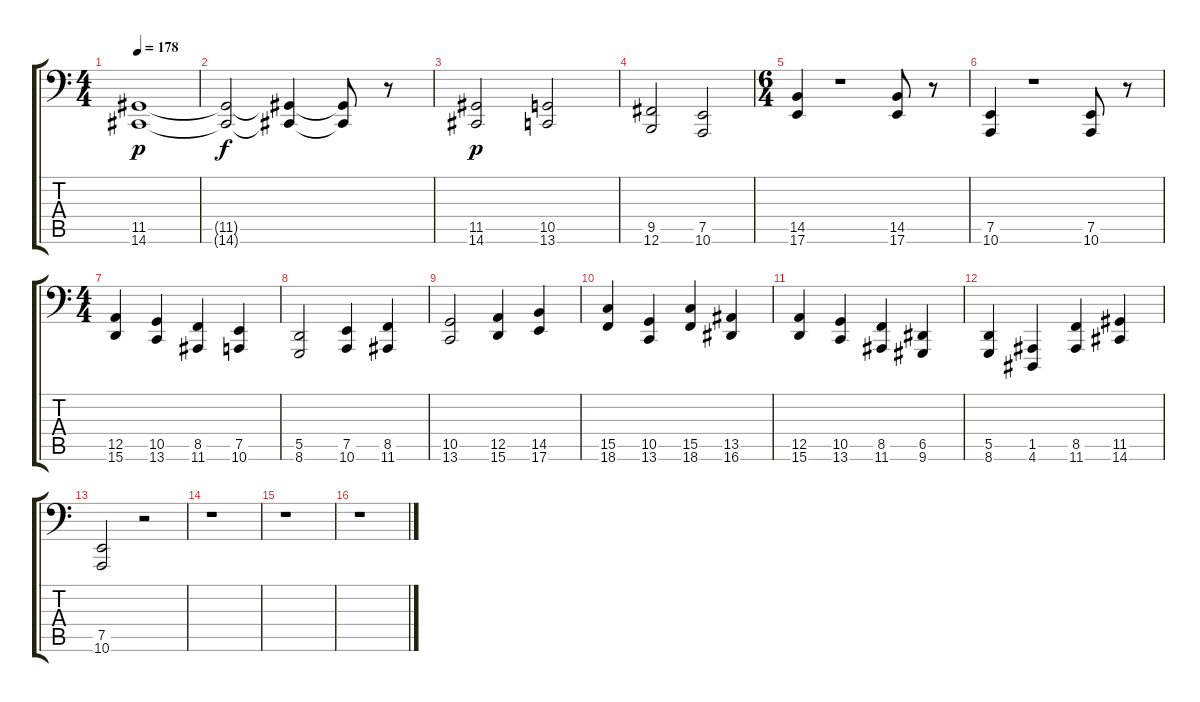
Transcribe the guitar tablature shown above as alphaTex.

\track "" {instrument churchorgan}
\staff {score tabs}
\tuning (E3 B2 G2 D2 A1 B0) {hide}
\ts (4 4)
\tempo 178
\clef f4
\ks c
(11.5 14.6).1{dy p} |
(11.5{t} 14.6{t}).2{dy f} (11.5{t} 14.6{t}).4 (11.5{t} 14.6{t}).8 r.8 |
(11.5 14.6).2{dy p} (10.5 13.6).2 |
(9.5 12.6).2 (7.5 10.6).2 |
\ts (6 4)
(14.5 17.6).4 r.1 (14.5 17.6).8 r.8 |
(7.5 10.6).4 r.1 (7.5 10.6).8 r.8 |
\ts (4 4)
(12.5 15.6).4 (10.5 13.6).4 (8.5 11.6).4 (7.5 10.6).4 |
(5.5 8.6).2 (7.5 10.6).4 (8.5 11.6).4 |
(10.5 13.6).2 (12.5 15.6).4 (14.5 17.6).4 |
(15.5 18.6).4 (10.5 13.6).4 (15.5 18.6).4 (13.5 16.6).4 |
(12.5 15.6).4 (10.5 13.6).4 (8.5 11.6).4 (6.5 9.6).4 |
(5.5 8.6).4 (1.5 4.6).4 (8.5 11.6).4 (11.5 14.6).4 |
(7.5 10.6).2 r.2 |
r.1 |
r.1 |
r.1
